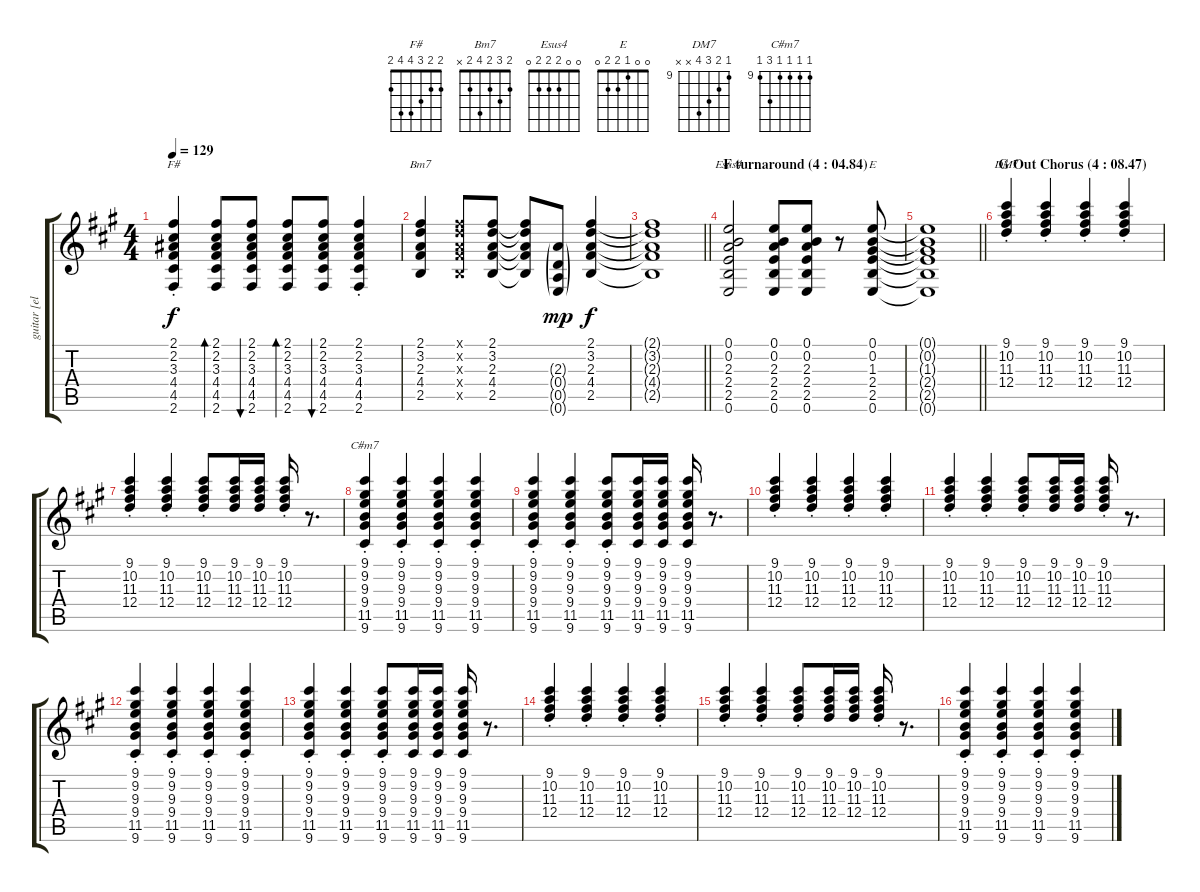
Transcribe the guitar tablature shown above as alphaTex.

\track ("guitar [electric]" "guitar [el") {instrument acousticguitarsteel}
\staff {score tabs}
\tuning (E4 B3 G3 D3 A2 E2) {hide}
\chord ("F#" 2 2 3 4 4 2)
\chord ("Bm7" 2 3 2 4 2 x)
\chord ("Esus4" 0 0 2 2 2 0)
\chord ("E" 0 0 1 2 2 0)
\chord ("DM7" 9 10 11 12 x x) {firstfret 9}
\chord ("C#m7" 9 9 9 9 11 9) {firstfret 9}
\ts (4 4)
\tempo 129
\clef g2
\ks a
(2.1 2.2 3.3{st} 4.4{st} 4.5{st} 2.6{st}).4{ch "F#" dy f} (2.1 2.2 3.3 4.4 4.5 2.6).8{bd 30} (2.1 2.2 3.3 4.4 4.5 2.6).8{bu 30} (2.1 2.2 3.3 4.4 4.5 2.6).8{bd 30} (2.1 2.2 3.3 4.4 4.5 2.6).8{bu 30} (2.1 2.2 3.3 4.4 4.5{st} 2.6).4 |
(2.1 3.2 2.3 4.4 2.5).4{ch "Bm7"} (2.1{x} 3.2{x} 2.3{x} 4.4{x} 2.5{x}).8 (2.1 3.2 2.3 4.4 2.5).8 (2.1{t} 3.2{t} 2.3{t} 4.4{t} 2.5{t}).8 (2.3{g} 0.4{g} 0.5{g} 0.6{g}).8{dy mp} (2.1 3.2 2.3 4.4 2.5).4{dy f} |
\barLineRight lightlight
(2.1{t} 3.2{t} 2.3{t} 4.4{t} 2.5{t}).1 |
\section ("" "F turnaround (4 : 04.84)")
(0.1 0.2 2.3 2.4 2.5 0.6).2{ch "Esus4"} (0.1 0.2 2.3 2.4 2.5 0.6).8 (0.1 0.2 2.3 2.4 2.5 0.6).8 r.8 (0.1 0.2 1.3 2.4 2.5 0.6).8{ch "E"} |
\barLineRight lightlight
(0.1{t} 0.2{t} 1.3{t} 2.4{t} 2.5{t} 0.6{t}).1 |
\section ("" "G Out Chorus (4 : 08.47)")
(9.1{st} 10.2{st} 11.3{st} 12.4{st}).4{ch "DM7" beam Up} (9.1{st} 10.2{st} 11.3{st} 12.4{st}).4{beam Up} (9.1{st} 10.2{st} 11.3{st} 12.4{st}).4{beam Up} (9.1{st} 10.2{st} 11.3{st} 12.4{st}).4{beam Up} |
(9.1{st} 10.2{st} 11.3{st} 12.4{st}).4{beam Up} (9.1{st} 10.2{st} 11.3{st} 12.4{st}).4{beam Up} (9.1{st} 10.2{st} 11.3{st} 12.4{st}).8{beam Up} (9.1 10.2 11.3 12.4).16{beam Up} (9.1 10.2 11.3 12.4).16{beam Up} (9.1 10.2 11.3 12.4{st}).16{beam Up} r.8{d} |
(9.1{st} 9.2{st} 9.3{st} 9.4{st} 11.5{st} 9.6{st}).4{ch "C#m7" beam Up} (9.1{st} 9.2{st} 9.3{st} 9.4{st} 11.5{st} 9.6{st}).4{beam Up} (9.1{st} 9.2{st} 9.3{st} 9.4{st} 11.5{st} 9.6{st}).4{beam Up} (9.1{st} 9.2{st} 9.3{st} 9.4{st} 11.5{st} 9.6{st}).4{beam Up} |
(9.1{st} 9.2{st} 9.3{st} 9.4{st} 11.5{st} 9.6{st}).4{beam Up} (9.1{st} 9.2{st} 9.3{st} 9.4{st} 11.5{st} 9.6{st}).4{beam Up} (9.1{st} 9.2{st} 9.3{st} 9.4{st} 11.5{st} 9.6{st}).8{beam Up} (9.1 9.2 9.3 9.4 11.5 9.6).16{beam Up} (9.1 9.2 9.3 9.4 11.5 9.6).16{beam Up} (9.1 9.2 9.3 9.4 11.5 9.6).16{beam Up} r.8{d} |
(9.1{st} 10.2{st} 11.3{st} 12.4{st}).4{beam Up} (9.1{st} 10.2{st} 11.3{st} 12.4{st}).4{beam Up} (9.1{st} 10.2{st} 11.3{st} 12.4{st}).4{beam Up} (9.1{st} 10.2{st} 11.3{st} 12.4{st}).4{beam Up} |
(9.1{st} 10.2{st} 11.3{st} 12.4{st}).4{beam Up} (9.1{st} 10.2{st} 11.3{st} 12.4{st}).4{beam Up} (9.1{st} 10.2{st} 11.3{st} 12.4{st}).8{beam Up} (9.1 10.2 11.3 12.4).16{beam Up} (9.1 10.2 11.3 12.4).16{beam Up} (9.1 10.2 11.3 12.4{st}).16{beam Up} r.8{d} |
(9.1{st} 9.2{st} 9.3{st} 9.4{st} 11.5{st} 9.6{st}).4{beam Up} (9.1{st} 9.2{st} 9.3{st} 9.4{st} 11.5{st} 9.6{st}).4{beam Up} (9.1{st} 9.2{st} 9.3{st} 9.4{st} 11.5{st} 9.6{st}).4{beam Up} (9.1{st} 9.2{st} 9.3{st} 9.4{st} 11.5{st} 9.6{st}).4{beam Up} |
(9.1{st} 9.2{st} 9.3{st} 9.4{st} 11.5{st} 9.6{st}).4{beam Up} (9.1{st} 9.2{st} 9.3{st} 9.4{st} 11.5{st} 9.6{st}).4{beam Up} (9.1{st} 9.2{st} 9.3{st} 9.4{st} 11.5{st} 9.6{st}).8{beam Up} (9.1 9.2 9.3 9.4 11.5 9.6).16{beam Up} (9.1 9.2 9.3 9.4 11.5 9.6).16{beam Up} (9.1 9.2 9.3 9.4 11.5 9.6).16{beam Up} r.8{d} |
(9.1{st} 10.2{st} 11.3{st} 12.4{st}).4{beam Up} (9.1{st} 10.2{st} 11.3{st} 12.4{st}).4{beam Up} (9.1{st} 10.2{st} 11.3{st} 12.4{st}).4{beam Up} (9.1{st} 10.2{st} 11.3{st} 12.4{st}).4{beam Up} |
(9.1{st} 10.2{st} 11.3{st} 12.4{st}).4{beam Up} (9.1{st} 10.2{st} 11.3{st} 12.4{st}).4{beam Up} (9.1{st} 10.2{st} 11.3{st} 12.4{st}).8{beam Up} (9.1 10.2 11.3 12.4).16{beam Up} (9.1 10.2 11.3 12.4).16{beam Up} (9.1 10.2 11.3 12.4{st}).16{beam Up} r.8{d} |
(9.1{st} 9.2{st} 9.3{st} 9.4{st} 11.5{st} 9.6{st}).4{beam Up} (9.1{st} 9.2{st} 9.3{st} 9.4{st} 11.5{st} 9.6{st}).4{beam Up} (9.1{st} 9.2{st} 9.3{st} 9.4{st} 11.5{st} 9.6{st}).4{beam Up} (9.1{st} 9.2{st} 9.3{st} 9.4{st} 11.5{st} 9.6{st}).4{beam Up}
